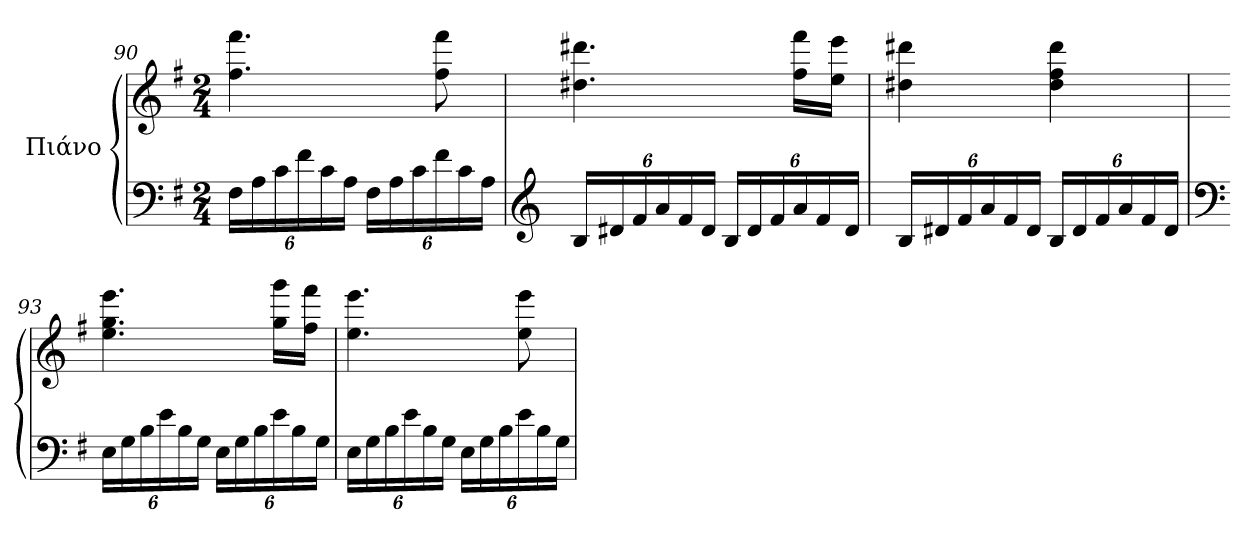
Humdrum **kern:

**kern	**kern
*part1	*part1
*staff2	*staff1
*I"Πιάνο	*
*clefF4	*clefG2
*k[f#]	*k[f#]
*M2/4	*M2/4
*Xbrackettup	*
=90	=90
24F#\LL	4.ff#\ 4.fff#\
24A\	.
24c\	.
24f#\	.
24c\	.
24A\JJ	.
24F#\LL	.
24A\	.
24c\	.
24f#\	8ff#\ 8fff#\
24c\	.
24A\JJ	.
!!LO:LB:g=z
=91	=91
*clefG2	*
24B/LL	4.dd#X\ 4.ddd#X\
24d#X/	.
24f#/	.
24a/	.
24f#/	.
24d#/JJ	.
24B/LL	.
24d#/	.
24f#/	.
24a/	16ff#\ 16fff#\LL
24f#/	.
.	16ee\ 16eee\JJ
24d#/JJ	.
=92	=92
24B/LL	4dd#X\ 4ddd#X\
24d#X/	.
24f#/	.
24a/	.
24f#/	.
24d#/JJ	.
24B/LL	4dd#\ 4ff#\ 4ddd#\
24d#/	.
24f#/	.
24a/	.
24f#/	.
24d#/JJ	.
=93	=93
*clefF4	*
24E\LL	4.ee\ 4.gg\ 4.eee\
24G\	.
24B\	.
24e\	.
24B\	.
24G\JJ	.
24E\LL	.
24G\	.
24B\	.
24e\	16gg\ 16ggg\LL
24B\	.
.	16ff#\ 16fff#\JJ
24G\JJ	.
!!LO:LB:g=z
=94	=94
24E\LL	4.ee\ 4.eee\
24G\	.
24B\	.
24e\	.
24B\	.
24G\JJ	.
24E\LL	.
24G\	.
24B\	.
24e\	8ee\ 8eee\
24B\	.
24G\JJ	.
=	=
*-	*-
